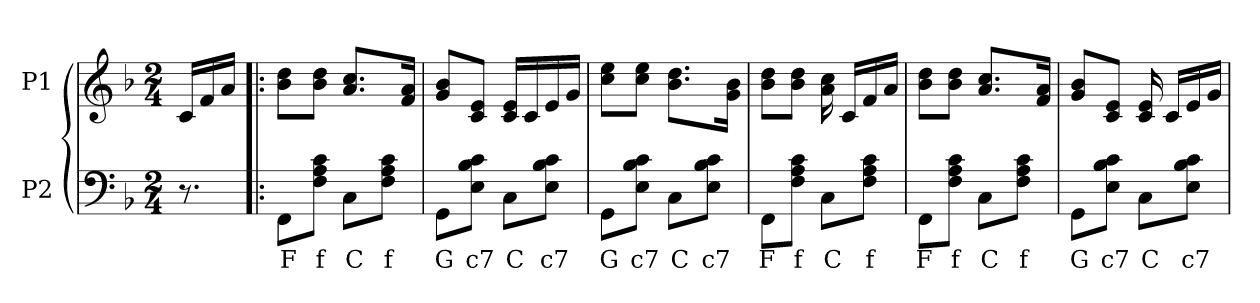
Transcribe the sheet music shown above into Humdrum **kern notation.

**kern	**text	**kern
*part2	*part2	*part1
*staff2	*staff2	*staff1
*I"P2	*	*I"P1
!!LO:PB:g=z
*clefF4	*	*clefG2
*k[b-]	*	*k[b-]
*F:	*	*F:
*M2/4	*	*M2/4
=	=	=
8.r	.	16ci/LL
.	.	16fi/
.	.	16ai/JJ
=1!|:	=1!|:	=1!|:
!	!LO:LY:b:color=#000000	!
8FFi\L	F	8b-i\ 8ddiL
!	!LO:LY:b:color=#000000	!
8Fi\ 8Ai 8ciJ	f	8b-i\ 8ddiJ
!	!LO:LY:b:color=#000000	!
8Ci\L	C	8.ai/ 8.cciL
!	!LO:LY:b:color=#000000	!
8Fi\ 8Ai 8ciJ	f	.
.	.	16fi/ 16aiJk
=2	=2	=2
!	!LO:LY:b:color=#000000	!
8GGi\L	G	8gi/ 8b-iL
!	!LO:LY:b:color=#000000	!
8Ei\ 8B-i 8ciJ	c7	8ci/ 8eiJ
!	!LO:LY:b:color=#000000	!
8Ci\L	C	16ci/ 16eiLL
.	.	16ci/
!	!LO:LY:b:color=#000000	!
8Ei\ 8B-i 8ciJ	c7	16ei/
.	.	16gi/JJ
=3	=3	=3
!	!LO:LY:b:color=#000000	!
8GGi\L	G	8cci\ 8eeiL
!	!LO:LY:b:color=#000000	!
8Ei\ 8B-i 8ciJ	c7	8cci\ 8eeiJ
!	!LO:LY:b:color=#000000	!
8Ci\L	C	8.b-i\ 8.ddiL
!	!LO:LY:b:color=#000000	!
8Ei\ 8B-i 8ciJ	c7	.
.	.	16gi\ 16b-iJk
=4	=4	=4
!	!LO:LY:b:color=#000000	!
8FFi\L	F	8b-i\ 8ddiL
!	!LO:LY:b:color=#000000	!
8Fi\ 8Ai 8ciJ	f	8b-i\ 8ddiJ
!	!LO:LY:b:color=#000000	!
8Ci\L	C	16ai\ 16cci
.	.	16ci/LL
!	!LO:LY:b:color=#000000	!
8Fi\ 8Ai 8ciJ	f	16fi/
.	.	16ai/JJ
=5	=5	=5
!	!LO:LY:b:color=#000000	!
8FFi\L	F	8b-i\ 8ddiL
!	!LO:LY:b:color=#000000	!
8Fi\ 8Ai 8ciJ	f	8b-i\ 8ddiJ
!	!LO:LY:b:color=#000000	!
8Ci\L	C	8.ai/ 8.cciL
!	!LO:LY:b:color=#000000	!
8Fi\ 8Ai 8ciJ	f	.
.	.	16fi/ 16aiJk
=6	=6	=6
!	!LO:LY:b:color=#000000	!
8GGi\L	G	8gi/ 8b-iL
!	!LO:LY:b:color=#000000	!
8Ei\ 8B-i 8ciJ	c7	8ci/ 8eiJ
!	!LO:LY:b:color=#000000	!
8Ci\L	C	16ci/ 16ei
.	.	16ci/LL
!	!LO:LY:b:color=#000000	!
8Ei\ 8B-i 8ciJ	c7	16ei/
.	.	16gi/JJ
=	=	=
*-	*-	*-
